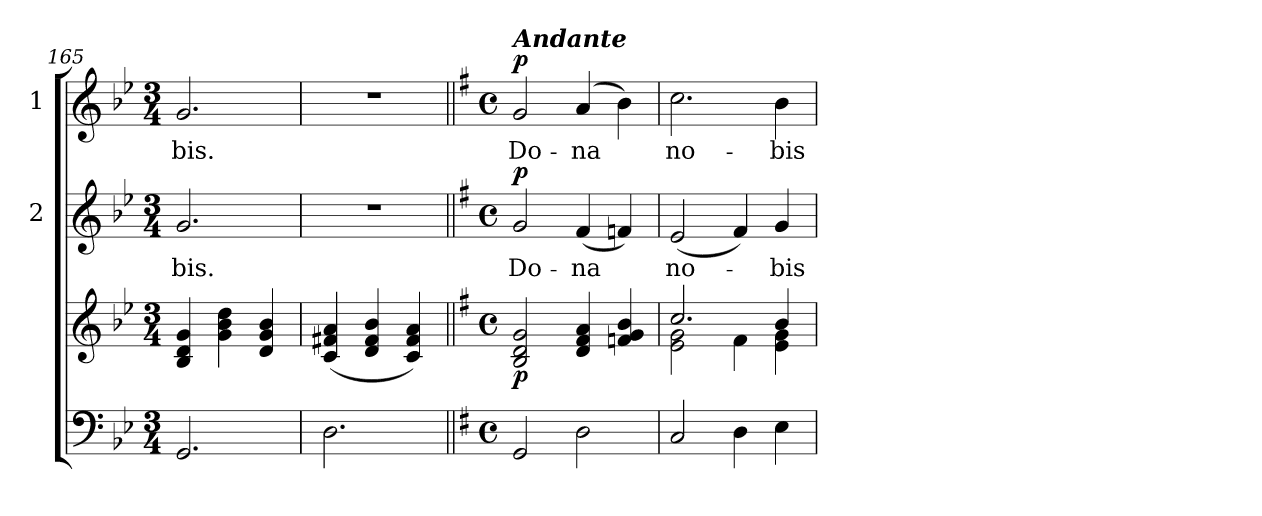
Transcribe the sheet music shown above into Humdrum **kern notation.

**kern	**kern	**dynam	**kern	**text	**dynam	**kern	**text	**dynam
*part3	*part3	*part3	*part2	*part2	*part2	*part1	*part1	*part1
*staff4	*staff3	*staff3/4	*staff2	*staff2	*staff2	*staff1	*staff1	*staff1
*	*	*	*I"2	*	*	*I"1	*	*
*clefF4	*clefG2	*	*clefG2	*	*	*clefG2	*	*
*	*	*	*ITrd7c12	*	*	*ITrd7c12	*	*
*k[b-e-]	*k[b-e-]	*	*k[b-e-]	*	*	*k[b-e-]	*	*
*B-:	*B-:	*	*B-:	*	*	*B-:	*	*
*M3/4	*M3/4	*	*M3/4	*	*	*M3/4	*	*
=165	=165	=165	=165	=165	=165	=165	=165	=165
!	!	!	!	!LO:LY:b	!	!	!LO:LY:b	!
2.GG/	4B-/ 4d/ 4g/	.	2.G/	-bis.	.	2.G/	-bis.	.
.	4g\ 4b-\ 4dd\	.	.	.	.	.	.	.
.	4d/ 4g/ 4b-/	.	.	.	.	.	.	.
=166	=166	=166	=166	=166	=166	=166	=166	=166
2.D\	(4c/ 4f#X/ 4a/	.	2.r	.	.	2.r	.	.
.	4d/ 4f#/ 4b-/	.	.	.	.	.	.	.
.	4c/ 4f#/ 4a/)	.	.	.	.	.	.	.
=167||	=167||	=167||	=167||	=167||	=167||	=167||	=167||	=167||
*k[f#]	*k[f#]	*	*k[f#]	*	*	*k[f#]	*	*
*G:	*G:	*	*G:	*	*	*G:	*	*
*M4/4	*M4/4	*	*M4/4	*	*	*M4/4	*	*
*met(c)	*met(c)	*	*met(c)	*	*	*met(c)	*	*
!	!	!	!	!	!	!LO:TX:a:Bi:t=Andante	!	!
!	!	!LO:DY:b	!	!LO:LY:b	!LO:DY:a	!	!LO:LY:b	!LO:DY:a
2GG/	2B/ 2d/ 2g/	p	2G/	Do-	p	2G/	Do-	p
!	!	!	!	!LO:LY:b	!	!	!LO:LY:b	!
2D\	4d/ 4f#/ 4a/	.	(<4F#/	-na	.	(4A/	-na	.
.	4fn/ 4g/ 4b/	.	4Fn/)	.	.	4B\)	.	.
=168	=168	=168	=168	=168	=168	=168	=168	=168
*	*^	*	*	*	*	*	*	*
!	!	!	!	!	!LO:LY:b	!	!	!LO:LY:b	!
2C/	2.cc/	2e\ 2g\	.	(<2E/	no-	.	2.c\	no-	.
4D\	.	4f#\	.	4F#/)	.	.	.	.	.
!	!	!	!	!	!LO:LY:b	!	!	!LO:LY:b	!
4E\	4b/	4e\ 4g\	.	4G/	-bis	.	4B\	-bis	.
*	*v	*v	*	*	*	*	*	*	*
=	=	=	=	=	=	=	=	=
*-	*-	*-	*-	*-	*-	*-	*-	*-
